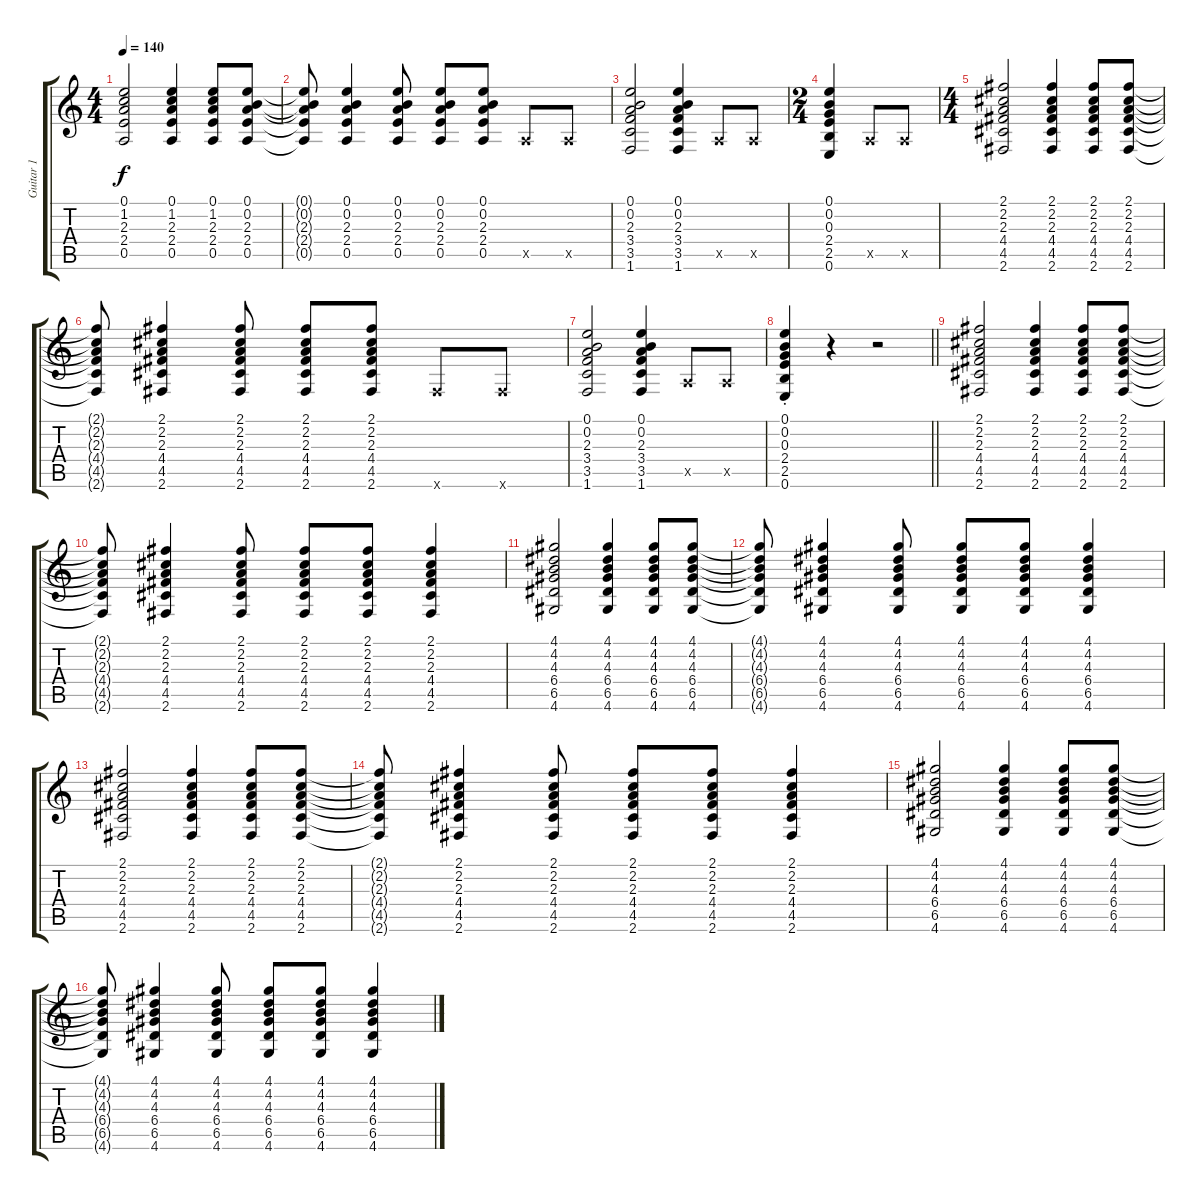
\track ("Guitar 1" "Guitar 1") {instrument acousticguitarsteel}
\staff {score tabs}
\tuning (E4 B3 G3 D3 A2 E2) {hide}
\ts (4 4)
\tempo 140
\clef g2
\ks c
(0.1 1.2 2.3 2.4 0.5).2{dy f} (0.1 1.2 2.3 2.4 0.5).4 (0.1 1.2 2.3 2.4 0.5).8 (0.1 0.2 2.3 2.4 0.5).8 |
(0.1{t} 0.2{t} 2.3{t} 2.4{t} 0.5{t}).8 (0.1 0.2 2.3 2.4 0.5).4 (0.1 0.2 2.3 2.4 0.5).8 (0.1 0.2 2.3 2.4 0.5).8 (0.1 0.2 2.3 2.4 0.5).8 0.5{x}.8 0.5{x}.8 |
(0.1 0.2 2.3 3.4 3.5 1.6).2 (0.1 0.2 2.3 3.4 3.5 1.6).4 0.5{x}.8 0.5{x}.8 |
\ts (2 4)
(0.1 0.2 0.3 2.4 2.5 0.6).4 0.5{x}.8 0.5{x}.8 |
\ts (4 4)
(2.1 2.2 2.3 4.4 4.5 2.6).2 (2.1 2.2 2.3 4.4 4.5 2.6).4 (2.1 2.2 2.3 4.4 4.5 2.6).8 (2.1 2.2 2.3 4.4 4.5 2.6).8 |
(2.1{t} 2.2{t} 2.3{t} 4.4{t} 4.5{t} 2.6{t}).8 (2.1 2.2 2.3 4.4 4.5 2.6).4 (2.1 2.2 2.3 4.4 4.5 2.6).8 (2.1 2.2 2.3 4.4 4.5 2.6).8 (2.1 2.2 2.3 4.4 4.5 2.6).8 2.6{x}.8 2.6{x}.8 |
(0.1 0.2 2.3 3.4 3.5 1.6).2 (0.1 0.2 2.3 3.4 3.5 1.6).4 0.5{x}.8 0.5{x}.8 |
\barLineRight lightlight
(0.1{st} 0.2{st} 0.3{st} 2.4{st} 2.5{st} 0.6{st}).4 r.4 r.2 |
(2.1 2.2 2.3 4.4 4.5 2.6).2 (2.1 2.2 2.3 4.4 4.5 2.6).4 (2.1 2.2 2.3 4.4 4.5 2.6).8 (2.1 2.2 2.3 4.4 4.5 2.6).8 |
(2.1{t} 2.2{t} 2.3{t} 4.4{t} 4.5{t} 2.6{t}).8 (2.1 2.2 2.3 4.4 4.5 2.6).4 (2.1 2.2 2.3 4.4 4.5 2.6).8 (2.1 2.2 2.3 4.4 4.5 2.6).8 (2.1 2.2 2.3 4.4 4.5 2.6).8 (2.1 2.2 2.3 4.4 4.5 2.6).4 |
(4.1 4.2 4.3 6.4 6.5 4.6).2 (4.1 4.2 4.3 6.4 6.5 4.6).4 (4.1 4.2 4.3 6.4 6.5 4.6).8 (4.1 4.2 4.3 6.4 6.5 4.6).8 |
(4.1{t} 4.2{t} 4.3{t} 6.4{t} 6.5{t} 4.6{t}).8 (4.1 4.2 4.3 6.4 6.5 4.6).4 (4.1 4.2 4.3 6.4 6.5 4.6).8 (4.1 4.2 4.3 6.4 6.5 4.6).8 (4.1 4.2 4.3 6.4 6.5 4.6).8 (4.1 4.2 4.3 6.4 6.5 4.6).4 |
(2.1 2.2 2.3 4.4 4.5 2.6).2 (2.1 2.2 2.3 4.4 4.5 2.6).4 (2.1 2.2 2.3 4.4 4.5 2.6).8 (2.1 2.2 2.3 4.4 4.5 2.6).8 |
(2.1{t} 2.2{t} 2.3{t} 4.4{t} 4.5{t} 2.6{t}).8 (2.1 2.2 2.3 4.4 4.5 2.6).4 (2.1 2.2 2.3 4.4 4.5 2.6).8 (2.1 2.2 2.3 4.4 4.5 2.6).8 (2.1 2.2 2.3 4.4 4.5 2.6).8 (2.1 2.2 2.3 4.4 4.5 2.6).4 |
(4.1 4.2 4.3 6.4 6.5 4.6).2 (4.1 4.2 4.3 6.4 6.5 4.6).4 (4.1 4.2 4.3 6.4 6.5 4.6).8 (4.1 4.2 4.3 6.4 6.5 4.6).8 |
(4.1{t} 4.2{t} 4.3{t} 6.4{t} 6.5{t} 4.6{t}).8 (4.1 4.2 4.3 6.4 6.5 4.6).4 (4.1 4.2 4.3 6.4 6.5 4.6).8 (4.1 4.2 4.3 6.4 6.5 4.6).8 (4.1 4.2 4.3 6.4 6.5 4.6).8 (4.1 4.2 4.3 6.4 6.5 4.6).4
